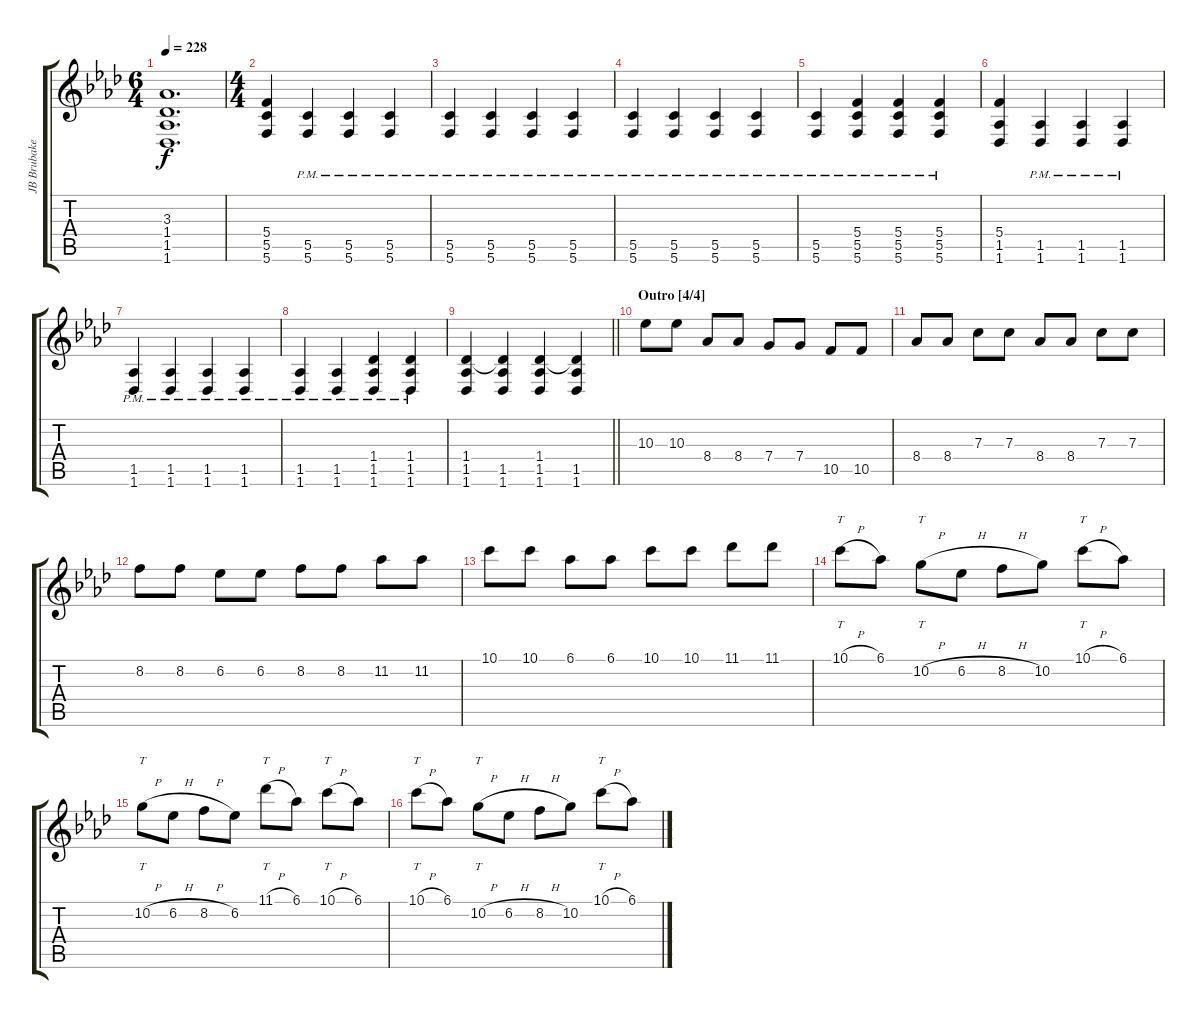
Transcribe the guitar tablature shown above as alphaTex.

\track ("JB Brubaker [Guitar]" "JB Brubake") {instrument distortionguitar}
\staff {score tabs}
\tuning (D4 A3 F3 C3 G2 C2) {hide}
\ts (6 4)
\tempo 228
\clef g2
\ks fminor
(3.3{t} 1.4{t} 1.5{t} 1.6{t}).1{d dy f} |
\ts (4 4)
(5.4 5.5 5.6).4 (5.5{pm} 5.6{pm}).4 (5.5{pm} 5.6{pm}).4 (5.5{pm} 5.6{pm}).4 |
(5.5{pm} 5.6{pm}).4 (5.5{pm} 5.6{pm}).4 (5.5{pm} 5.6{pm}).4 (5.5{pm} 5.6{pm}).4 |
(5.5{pm} 5.6{pm}).4 (5.5{pm} 5.6{pm}).4 (5.5{pm} 5.6{pm}).4 (5.5{pm} 5.6{pm}).4 |
(5.5{pm} 5.6{pm}).4 (5.4{pm} 5.5{pm} 5.6{pm}).4 (5.4{pm} 5.5 5.6{pm}).4 (5.4{pm} 5.5 5.6).4 |
(5.4 1.5 1.6).4 (1.5{pm} 1.6{pm}).4 (1.5{pm} 1.6{pm}).4 (1.5{pm} 1.6{pm}).4 |
(1.5{pm} 1.6{pm}).4 (1.5{pm} 1.6{pm}).4 (1.5{pm} 1.6{pm}).4 (1.5{pm} 1.6{pm}).4 |
(1.5{pm} 1.6{pm}).4 (1.5{pm} 1.6{pm}).4 (1.4{pm} 1.5{pm} 1.6{pm}).4 (1.4 1.5 1.6{pm}).4 |
\barLineRight lightlight
(1.4 1.5 1.6).4 (1.4{t} 1.5 1.6).4 (1.4 1.5 1.6).4 (1.4{t} 1.5 1.6).4 |
\section ("" "Outro [4/4]")
10.3.8 10.3.8 8.4.8 8.4.8 7.4.8 7.4.8 10.5.8 10.5.8 |
8.4.8 8.4.8 7.3.8 7.3.8 8.4.8 8.4.8 7.3.8 7.3.8 |
8.2.8 8.2.8 6.2.8 6.2.8 8.2.8 8.2.8 11.2.8 11.2.8 |
10.1.8 10.1.8 6.1.8 6.1.8 10.1.8 10.1.8 11.1.8 11.1.8 |
10.1{h}.8{tt} 6.1.8 10.2{h}.8{tt} 6.2{h}.8 8.2{h}.8 10.2.8 10.1{h}.8{tt} 6.1.8 |
10.2{h}.8{tt} 6.2{h}.8 8.2{h}.8 6.2.8 11.1{h}.8{tt} 6.1.8 10.1{h}.8{tt} 6.1.8 |
10.1{h}.8{tt} 6.1.8 10.2{h}.8{tt} 6.2{h}.8 8.2{h}.8 10.2.8 10.1{h}.8{tt} 6.1.8
